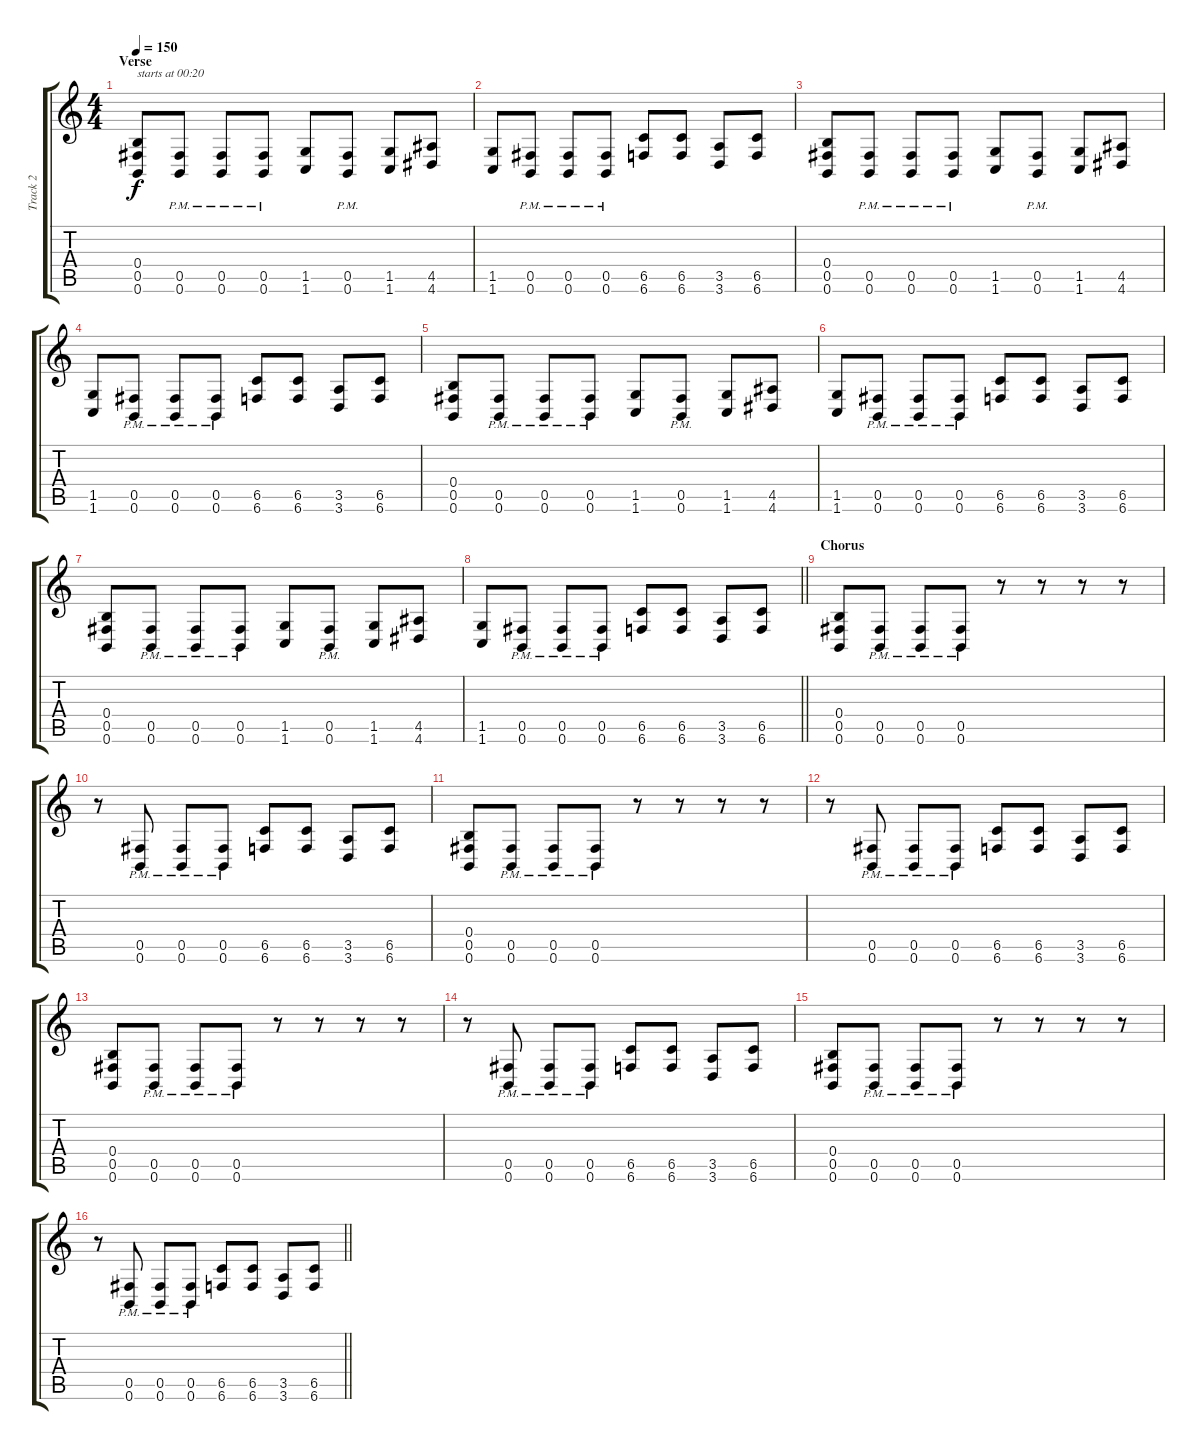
\track ("Track 2" "Track 2") {instrument distortionguitar}
\staff {score tabs}
\tuning (Db4 Ab3 E3 B2 Gb2 B1) {hide}
\ts (4 4)
\section ("" "Verse ")
\tempo 150
\clef g2
\ks c
(0.4 0.5 0.6).8{txt "starts at 00:20" dy f instrument distortionguitar} (0.5{pm} 0.6{pm}).8 (0.5{pm} 0.6{pm}).8 (0.5{pm} 0.6{pm}).8 (1.5 1.6).8 (0.5{pm} 0.6{pm}).8 (1.5 1.6).8 (4.5 4.6).8 |
(1.5 1.6).8 (0.5{pm} 0.6{pm}).8 (0.5{pm} 0.6{pm}).8 (0.5{pm} 0.6{pm}).8 (6.5 6.6).8 (6.5 6.6).8 (3.5 3.6).8 (6.5 6.6).8 |
(0.4 0.5 0.6).8 (0.5{pm} 0.6{pm}).8 (0.5{pm} 0.6{pm}).8 (0.5{pm} 0.6{pm}).8 (1.5 1.6).8 (0.5{pm} 0.6{pm}).8 (1.5 1.6).8 (4.5 4.6).8 |
(1.5 1.6).8 (0.5{pm} 0.6{pm}).8 (0.5{pm} 0.6{pm}).8 (0.5{pm} 0.6{pm}).8 (6.5 6.6).8 (6.5 6.6).8 (3.5 3.6).8 (6.5 6.6).8 |
(0.4 0.5 0.6).8 (0.5{pm} 0.6{pm}).8 (0.5{pm} 0.6{pm}).8 (0.5{pm} 0.6{pm}).8 (1.5 1.6).8 (0.5{pm} 0.6{pm}).8 (1.5 1.6).8 (4.5 4.6).8 |
(1.5 1.6).8 (0.5{pm} 0.6{pm}).8 (0.5{pm} 0.6{pm}).8 (0.5{pm} 0.6{pm}).8 (6.5 6.6).8 (6.5 6.6).8 (3.5 3.6).8 (6.5 6.6).8 |
(0.4 0.5 0.6).8 (0.5{pm} 0.6{pm}).8 (0.5{pm} 0.6{pm}).8 (0.5{pm} 0.6{pm}).8 (1.5 1.6).8 (0.5{pm} 0.6{pm}).8 (1.5 1.6).8 (4.5 4.6).8 |
\barLineRight lightlight
(1.5 1.6).8 (0.5{pm} 0.6{pm}).8 (0.5{pm} 0.6{pm}).8 (0.5{pm} 0.6{pm}).8 (6.5 6.6).8 (6.5 6.6).8 (3.5 3.6).8 (6.5 6.6).8 |
\section ("" "Chorus")
(0.4 0.5 0.6).8 (0.5{pm} 0.6{pm}).8 (0.5{pm} 0.6{pm}).8 (0.5{pm} 0.6{pm}).8 r.8 r.8 r.8 r.8 |
r.8 (0.5{pm} 0.6{pm}).8 (0.5{pm} 0.6{pm}).8 (0.5{pm} 0.6{pm}).8 (6.5 6.6).8 (6.5 6.6).8 (3.5 3.6).8 (6.5 6.6).8 |
(0.4 0.5 0.6).8 (0.5{pm} 0.6{pm}).8 (0.5{pm} 0.6{pm}).8 (0.5{pm} 0.6{pm}).8 r.8 r.8 r.8 r.8 |
r.8 (0.5{pm} 0.6{pm}).8 (0.5{pm} 0.6{pm}).8 (0.5{pm} 0.6{pm}).8 (6.5 6.6).8 (6.5 6.6).8 (3.5 3.6).8 (6.5 6.6).8 |
(0.4 0.5 0.6).8 (0.5{pm} 0.6{pm}).8 (0.5{pm} 0.6{pm}).8 (0.5{pm} 0.6{pm}).8 r.8 r.8 r.8 r.8 |
r.8 (0.5{pm} 0.6{pm}).8 (0.5{pm} 0.6{pm}).8 (0.5{pm} 0.6{pm}).8 (6.5 6.6).8 (6.5 6.6).8 (3.5 3.6).8 (6.5 6.6).8 |
(0.4 0.5 0.6).8 (0.5{pm} 0.6{pm}).8 (0.5{pm} 0.6{pm}).8 (0.5{pm} 0.6{pm}).8 r.8 r.8 r.8 r.8 |
\barLineRight lightlight
r.8 (0.5{pm} 0.6{pm}).8 (0.5{pm} 0.6{pm}).8 (0.5{pm} 0.6{pm}).8 (6.5 6.6).8 (6.5 6.6).8 (3.5 3.6).8 (6.5 6.6).8
